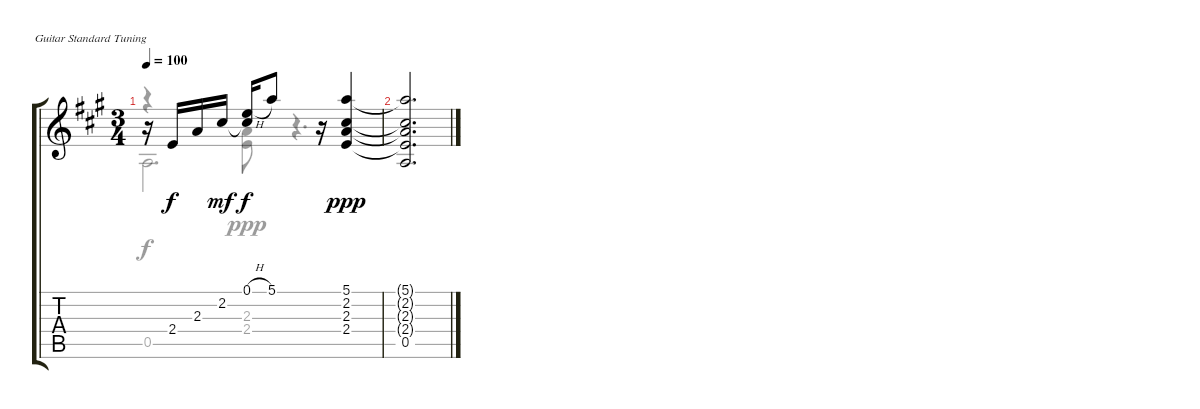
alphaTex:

\bracketExtendMode groupsimilarinstruments
\firstSystemTrackNameOrientation horizontal
\otherSystemsTrackNameOrientation horizontal
\track "" {instrument acousticguitarnylon}
\staff {score tabs}
\tuning (E4 B3 G3 D3 A2 E2)
\voice
\ts (3 4)
\tempo 100
\clef g2
\ks a
r.16{dy ppp} 2.4.16{dy f} 2.3.16 2.2.16{dy mf} (0.1{h} 2.2{t}).16{dy f} 5.1.8 r.16 (5.1 2.2 2.3 2.4).4{dy ppp} |
(5.1{t} 2.2{t} 2.3{t} 2.4{t} 0.5).2{d}
\voice
\clef g2
\ottava regular
\simile none
\ks a
r.4{dy ppp} (2.3 2.4).8 r.4{d} |
\voice
\clef g2
\ottava regular
\simile none
\ks a
0.5.2{d dy f} |
